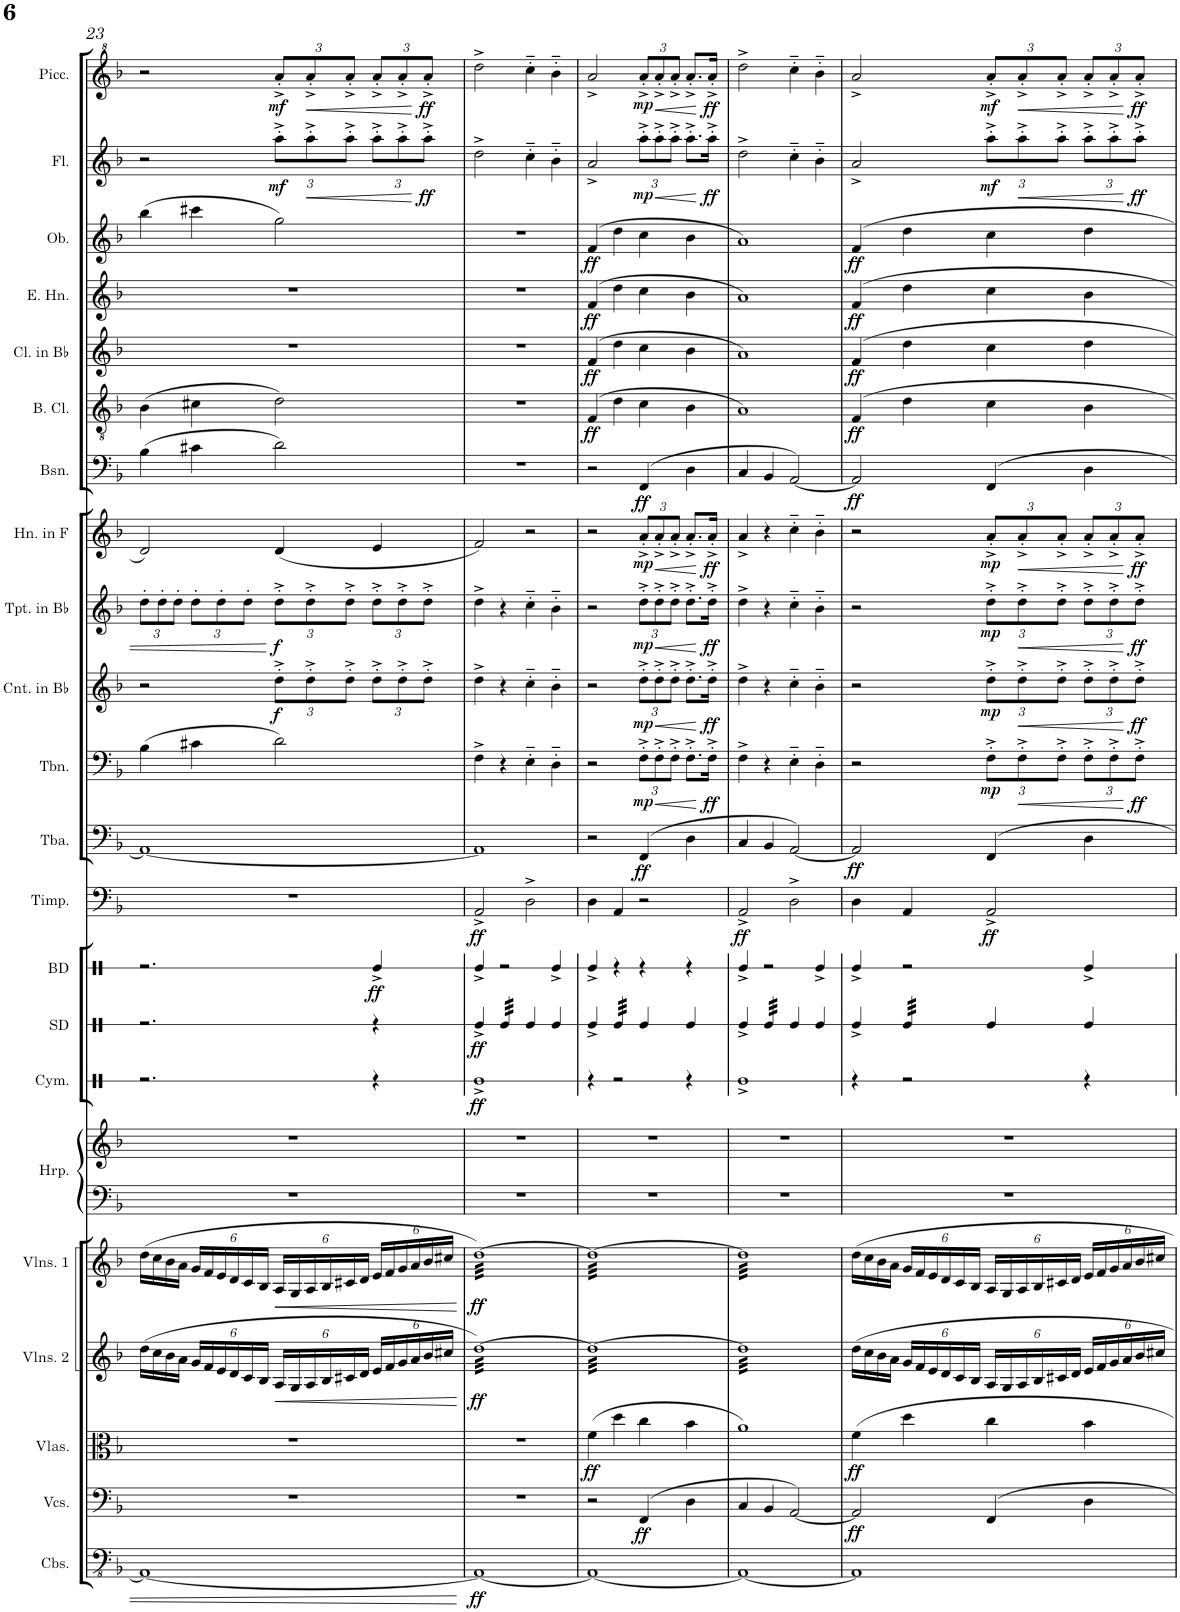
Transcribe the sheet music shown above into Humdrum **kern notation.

**kern	**dynam	**kern	**dynam	**kern	**dynam	**kern	**dynam	**kern	**dynam	**kern	**kern	**kern	**dynam	**kern	**dynam	**kern	**dynam	**kern	**dynam	**kern	**dynam	**kern	**dynam	**kern	**dynam	**kern	**dynam	**kern	**dynam	**kern	**dynam	**kern	**dynam	**kern	**dynam	**kern	**dynam	**kern	**dynam	**kern	**dynam	**kern	**dynam
*part22	*part22	*part21	*part21	*part20	*part20	*part19	*part19	*part18	*part18	*part17	*part17	*part16	*part16	*part15	*part15	*part14	*part14	*part13	*part13	*part12	*part12	*part11	*part11	*part10	*part10	*part9	*part9	*part8	*part8	*part7	*part7	*part6	*part6	*part5	*part5	*part4	*part4	*part3	*part3	*part2	*part2	*part1	*part1
*staff23	*staff23	*staff22	*staff22	*staff21	*staff21	*staff20	*staff20	*staff19	*staff19	*staff18	*staff17	*staff16	*staff16	*staff15	*staff15	*staff14	*staff14	*staff13	*staff13	*staff12	*staff12	*staff11	*staff11	*staff10	*staff10	*staff9	*staff9	*staff8	*staff8	*staff7	*staff7	*staff6	*staff6	*staff5	*staff5	*staff4	*staff4	*staff3	*staff3	*staff2	*staff2	*staff1	*staff1
*I"Contrabasses	*	*I"Violoncellos	*	*I"Violas	*	*I"Violins 2	*	*I"Violins 1	*	*I"Harp	*	*I"Cymbals	*	*I"Snare Drum	*	*I"Bass Drum	*	*I"Timpani	*	*I"Tuba	*	*I"Trombone	*	*I"Cornet in Bb	*	*I"Trumpet in Bb	*	*I"Horn in F	*	*I"Bassoon	*	*I"Bass Clarinet	*	*I"Clarinet in Bb	*	*I"English Horn	*	*I"Oboe	*	*I"Flute	*	*I"Piccolo	*
*I'Cbs.	*	*I'Vcs.	*	*I'Vlas.	*	*I'Vlns. 2	*	*I'Vlns. 1	*	*I'Hrp.	*	*I'Cym.	*	*I'SD	*	*I'BD	*	*I'Timp.	*	*I'Tba.	*	*I'Tbn.	*	*I'Cnt. in Bb	*	*I'Tpt. in Bb	*	*I'Hn. in F	*	*I'Bsn.	*	*I'B. Cl.	*	*I'Cl. in Bb	*	*I'E. Hn.	*	*I'Ob.	*	*I'Fl.	*	*I'Picc.	*
!!LO:PB:g=z
*clefFv4	*	*clefF4	*	*clefC3	*	*clefG2	*	*clefG2	*	*clefF4	*clefG2	*clefX	*	*clefX	*	*clefX	*	*clefF4	*	*clefF4	*	*clefF4	*	*clefG2	*	*clefG2	*	*clefG2	*	*clefF4	*	*clefGv2	*	*clefG2	*	*clefG2	*	*clefG2	*	*clefG2	*	*clefG^2	*
*	*	*	*	*	*	*	*	*	*	*	*	*	*	*	*	*	*	*	*	*	*	*	*	*Trd1c2	*	*Trd1c2	*	*Trd4c7	*	*	*	*Trd8c14	*	*Trd1c2	*	*Trd4c7	*	*	*	*	*	*Trd-7c-12	*
*k[b-]	*	*k[b-]	*	*k[b-]	*	*k[b-]	*	*k[b-]	*	*k[b-]	*k[b-]	*k[]	*	*k[]	*	*k[]	*	*k[b-]	*	*k[b-]	*	*k[b-]	*	*k[b-]	*	*k[b-]	*	*k[b-]	*	*k[b-]	*	*k[b-]	*	*k[b-]	*	*k[b-]	*	*k[b-]	*	*k[b-]	*	*k[b-]	*
*M4/4	*	*M4/4	*	*M4/4	*	*M4/4	*	*M4/4	*	*M4/4	*M4/4	*M4/4	*	*M4/4	*	*M4/4	*	*M4/4	*	*M4/4	*	*M4/4	*	*M4/4	*	*M4/4	*	*M4/4	*	*M4/4	*	*M4/4	*	*M4/4	*	*M4/4	*	*M4/4	*	*M4/4	*	*M4/4	*
*	*	*	*	*	*	*	*	*	*	*	*	*	*	*	*	*	*	*	*	*	*	*	*	*	*	*Xbrackettup	*	*	*	*	*	*	*	*	*	*	*	*	*	*	*	*	*
=23	=23	=23	=23	=23	=23	=23	=23	=23	=23	=23	=23	=23	=23	=23	=23	=23	=23	=23	=23	=23	=23	=23	=23	=23	=23	=23	=23	=23	=23	=23	=23	=23	=23	=23	=23	=23	=23	=23	=23	=23	=23	=23	=23
1AAA_	.	1r	.	1r	.	(16dd\LL	.	(16dd\LL	.	1r	1r	2.r	.	2.r	.	2.r	.	1r	.	1AA_	.	(4B-\	.	2r	.	12dd'\L	.	2d/	.	(4B-\	.	(4B-\	.	1r	.	1r	.	(4bb-\	.	2r	.	2r	.
.	.	.	.	.	.	16cc\	.	16cc\	.	.	.	.	.	.	.	.	.	.	.	.	.	.	.	.	.	.	.	.	.	.	.	.	.	.	.	.	.	.	.	.	.	.	.
.	.	.	.	.	.	.	.	.	.	.	.	.	.	.	.	.	.	.	.	.	.	.	.	.	.	12dd'\	.	.	.	.	.	.	.	.	.	.	.	.	.	.	.	.	.
.	.	.	.	.	.	16b-\	.	16b-\	.	.	.	.	.	.	.	.	.	.	.	.	.	.	.	.	.	.	.	.	.	.	.	.	.	.	.	.	.	.	.	.	.	.	.
.	.	.	.	.	.	.	.	.	.	.	.	.	.	.	.	.	.	.	.	.	.	.	.	.	.	12dd'\J	.	.	.	.	.	.	.	.	.	.	.	.	.	.	.	.	.
.	.	.	.	.	.	16a\JJ	.	16a\JJ	.	.	.	.	.	.	.	.	.	.	.	.	.	.	.	.	.	.	.	.	.	.	.	.	.	.	.	.	.	.	.	.	.	.	.
*	*	*	*	*	*	*Xbrackettup	*	*Xbrackettup	*	*	*	*	*	*	*	*	*	*	*	*	*	*	*	*	*	*	*	*	*	*	*	*	*	*	*	*	*	*	*	*	*	*	*
.	.	.	.	.	.	24g/LL	.	24g/LL	.	.	.	.	.	.	.	.	.	.	.	.	.	4c#X\	.	.	.	12dd'\L	.	.	.	4c#X\	.	4c#X\	.	.	.	.	.	4ccc#X\	.	.	.	.	.
.	.	.	.	.	.	24f/	.	24f/	.	.	.	.	.	.	.	.	.	.	.	.	.	.	.	.	.	.	.	.	.	.	.	.	.	.	.	.	.	.	.	.	.	.	.
.	.	.	.	.	.	24e/	.	24e/	.	.	.	.	.	.	.	.	.	.	.	.	.	.	.	.	.	12dd'\	.	.	.	.	.	.	.	.	.	.	.	.	.	.	.	.	.
.	.	.	.	.	.	24d/	.	24d/	.	.	.	.	.	.	.	.	.	.	.	.	.	.	.	.	.	.	.	.	.	.	.	.	.	.	.	.	.	.	.	.	.	.	.
.	.	.	.	.	.	24c/	.	24c/	.	.	.	.	.	.	.	.	.	.	.	.	.	.	.	.	.	12dd'\J	.	.	.	.	.	.	.	.	.	.	.	.	.	.	.	.	.
.	.	.	.	.	.	24B-/JJ	.	24B-/JJ	.	.	.	.	.	.	.	.	.	.	.	.	.	.	.	.	.	.	.	.	.	.	.	.	.	.	.	.	.	.	.	.	.	.	.
!	!	!	!	!	!	!	!LO:HP:b	!	!LO:HP:b	!	!	!	!	!	!	!	!	!	!	!	!	!	!	!	!	!	!	!	!	!	!	!	!	!	!	!	!	!	!	!	!	!	!
*	*	*	*	*	*	*	*	*	*	*	*	*	*	*	*	*	*	*	*	*	*	*	*	*Xbrackettup	*	*	*	*	*	*	*	*	*	*	*	*	*	*	*	*Xbrackettup	*	*Xbrackettup	*
!	!	!	!	!	!	!	!	!	!	!	!	!	!	!	!	!	!	!	!	!	!	!	!	!	!LO:DY:b	!	!LO:DY:b	!	!	!	!	!	!	!	!	!	!	!	!	!	!LO:DY:b	!	!LO:DY:b
.	.	.	.	.	.	24A/LL	<	24A/LL	<	.	.	.	.	.	.	.	.	.	.	.	.	2d\)	.	12dd'^\L	f	12dd'^\L	f	(4d/	.	2d\)	.	2d\)	.	.	.	.	.	2gg\)	.	12aa'^\L	mf	12aa'^/L	mf
.	.	.	.	.	.	24G/	.	24G/	.	.	.	.	.	.	.	.	.	.	.	.	.	.	.	.	.	.	.	.	.	.	.	.	.	.	.	.	.	.	.	.	.	.	.
!	!	!	!	!	!	!	!	!	!	!	!	!	!	!	!	!	!	!	!	!	!	!	!	!	!	!	!	!	!	!	!	!	!	!	!	!	!	!	!	!	!LO:HP:b	!	!LO:HP:b
.	.	.	.	.	.	24A/	.	24A/	.	.	.	.	.	.	.	.	.	.	.	.	.	.	.	12dd'^\	.	12dd'^\	.	.	.	.	.	.	.	.	.	.	.	.	.	12aa'^\	<	12aa'^/	<
.	.	.	.	.	.	24B-/	.	24B-/	.	.	.	.	.	.	.	.	.	.	.	.	.	.	.	.	.	.	.	.	.	.	.	.	.	.	.	.	.	.	.	.	.	.	.
.	.	.	.	.	.	24c#X/	.	24c#X/	.	.	.	.	.	.	.	.	.	.	.	.	.	.	.	12dd'^\J	.	12dd'^\J	.	.	.	.	.	.	.	.	.	.	.	.	.	12aa'^\J	.	12aa'^/J	.
.	.	.	.	.	.	24d/JJ	.	24d/JJ	.	.	.	.	.	.	.	.	.	.	.	.	.	.	.	.	.	.	.	.	.	.	.	.	.	.	.	.	.	.	.	.	.	.	.
!	!	!	!	!	!	!	!	!	!	!	!	!	!	!	!	!	!LO:DY:b	!	!	!	!	!	!	!	!	!	!	!	!	!	!	!	!	!	!	!	!	!	!	!	!	!	!
.	.	.	.	.	.	24e/LL	.	24e/LL	.	.	.	4r	.	4r	.	4Re^/	ff	.	.	.	.	.	.	12dd'^\L	.	12dd'^\L	.	4e/	.	.	.	.	.	.	.	.	.	.	.	12aa'^\L	.	12aa'^/L	.
.	.	.	.	.	.	24f/	.	24f/	.	.	.	.	.	.	.	.	.	.	.	.	.	.	.	.	.	.	.	.	.	.	.	.	.	.	.	.	.	.	.	.	.	.	.
.	.	.	.	.	.	24g/	.	24g/	.	.	.	.	.	.	.	.	.	.	.	.	.	.	.	12dd'^\	.	12dd'^\	.	.	.	.	.	.	.	.	.	.	.	.	.	12aa'^\	.	12aa'^/	.
.	.	.	.	.	.	24a/	.	24a/	.	.	.	.	.	.	.	.	.	.	.	.	.	.	.	.	.	.	.	.	.	.	.	.	.	.	.	.	.	.	.	.	.	.	.
!	!	!	!	!	!	!	!	!	!	!	!	!	!	!	!	!	!	!	!	!	!	!	!	!	!	!	!	!	!	!	!	!	!	!	!	!	!	!	!	!	!LO:DY:n=1:b	!	!LO:DY:n=1:b
.	.	.	.	.	.	24b-/	.	24b-/	.	.	.	.	.	.	.	.	.	.	.	.	.	.	.	12dd'^\J	.	12dd'^\J	.	.	.	.	.	.	.	.	.	.	.	.	.	12aa'^\J	[ ff	12aa'^/J	[ ff
.	.	.	.	.	.	24cc#X/JJ	.	24cc#X/JJ	.	.	.	.	.	.	.	.	.	.	.	.	.	.	.	.	.	.	.	.	.	.	.	.	.	.	.	.	.	.	.	.	.	.	.
.	.	.	.	.	.	.	[	.	[	.	.	.	.	.	.	.	.	.	.	.	.	.	.	.	.	.	.	.	.	.	.	.	.	.	.	.	.	.	.	.	.	.	.
=24	=24	=24	=24	=24	=24	=24	=24	=24	=24	=24	=24	=24	=24	=24	=24	=24	=24	=24	=24	=24	=24	=24	=24	=24	=24	=24	=24	=24	=24	=24	=24	=24	=24	=24	=24	=24	=24	=24	=24	=24	=24	=24	=24
!	!LO:DY:b	!	!	!	!	!	!LO:DY:b	!	!LO:DY:b	!	!	!	!LO:DY:b	!	!LO:DY:b	!	!	!	!LO:DY:b	!	!	!	!	!	!	!	!	!	!	!	!	!	!	!	!	!	!	!	!	!	!	!	!
*	*	*	*	*	*	*tremolo	*	*	*	*	*	*	*	*	*	*	*	*	*	*	*	*	*	*	*	*	*	*	*	*	*	*	*	*	*	*	*	*	*	*	*	*	*
*	*	*	*	*	*	*	*	*tremolo	*	*	*	*	*	*	*	*	*	*	*	*	*	*	*	*	*	*	*	*	*	*	*	*	*	*	*	*	*	*	*	*	*	*	*
1AAA_	ff	1r	.	1r	.	[32dd)LLL	ff	[32dd)LLL	ff	1r	1r	1Re^	ff	4Re^/	ff	4Re^/	.	2AA^/	ff	1AA]	.	4F^\	.	4dd^\	.	4dd^\	.	2f/)	.	1r	.	1r	.	1r	.	1r	.	1r	.	2dd^\	.	2ddd^\	.
.	.	.	.	.	.	32dd)	.	32dd)	.	.	.	.	.	.	.	.	.	.	.	.	.	.	.	.	.	.	.	.	.	.	.	.	.	.	.	.	.	.	.	.	.	.	.
.	.	.	.	.	.	32dd)	.	32dd)	.	.	.	.	.	.	.	.	.	.	.	.	.	.	.	.	.	.	.	.	.	.	.	.	.	.	.	.	.	.	.	.	.	.	.
.	.	.	.	.	.	32dd)	.	32dd)	.	.	.	.	.	.	.	.	.	.	.	.	.	.	.	.	.	.	.	.	.	.	.	.	.	.	.	.	.	.	.	.	.	.	.
.	.	.	.	.	.	32dd)	.	32dd)	.	.	.	.	.	.	.	.	.	.	.	.	.	.	.	.	.	.	.	.	.	.	.	.	.	.	.	.	.	.	.	.	.	.	.
.	.	.	.	.	.	32dd)	.	32dd)	.	.	.	.	.	.	.	.	.	.	.	.	.	.	.	.	.	.	.	.	.	.	.	.	.	.	.	.	.	.	.	.	.	.	.
.	.	.	.	.	.	32dd)	.	32dd)	.	.	.	.	.	.	.	.	.	.	.	.	.	.	.	.	.	.	.	.	.	.	.	.	.	.	.	.	.	.	.	.	.	.	.
.	.	.	.	.	.	32dd)	.	32dd)	.	.	.	.	.	.	.	.	.	.	.	.	.	.	.	.	.	.	.	.	.	.	.	.	.	.	.	.	.	.	.	.	.	.	.
*	*	*	*	*	*	*	*	*	*	*	*	*	*	*tremolo	*	*	*	*	*	*	*	*	*	*	*	*	*	*	*	*	*	*	*	*	*	*	*	*	*	*	*	*	*
.	.	.	.	.	.	32dd)	.	32dd)	.	.	.	.	.	32Re/LLL	.	2r	.	.	.	.	.	4r	.	4r	.	4r	.	.	.	.	.	.	.	.	.	.	.	.	.	.	.	.	.
.	.	.	.	.	.	32dd)	.	32dd)	.	.	.	.	.	32Re/	.	.	.	.	.	.	.	.	.	.	.	.	.	.	.	.	.	.	.	.	.	.	.	.	.	.	.	.	.
.	.	.	.	.	.	32dd)	.	32dd)	.	.	.	.	.	32Re/	.	.	.	.	.	.	.	.	.	.	.	.	.	.	.	.	.	.	.	.	.	.	.	.	.	.	.	.	.
.	.	.	.	.	.	32dd)	.	32dd)	.	.	.	.	.	32Re/	.	.	.	.	.	.	.	.	.	.	.	.	.	.	.	.	.	.	.	.	.	.	.	.	.	.	.	.	.
.	.	.	.	.	.	32dd)	.	32dd)	.	.	.	.	.	32Re/	.	.	.	.	.	.	.	.	.	.	.	.	.	.	.	.	.	.	.	.	.	.	.	.	.	.	.	.	.
.	.	.	.	.	.	32dd)	.	32dd)	.	.	.	.	.	32Re/	.	.	.	.	.	.	.	.	.	.	.	.	.	.	.	.	.	.	.	.	.	.	.	.	.	.	.	.	.
.	.	.	.	.	.	32dd)	.	32dd)	.	.	.	.	.	32Re/	.	.	.	.	.	.	.	.	.	.	.	.	.	.	.	.	.	.	.	.	.	.	.	.	.	.	.	.	.
.	.	.	.	.	.	32dd)	.	32dd)	.	.	.	.	.	32Re/JJJ	.	.	.	.	.	.	.	.	.	.	.	.	.	.	.	.	.	.	.	.	.	.	.	.	.	.	.	.	.
*	*	*	*	*	*	*	*	*	*	*	*	*	*	*Xtremolo	*	*	*	*	*	*	*	*	*	*	*	*	*	*	*	*	*	*	*	*	*	*	*	*	*	*	*	*	*
.	.	.	.	.	.	32dd)	.	32dd)	.	.	.	.	.	4Re/	.	.	.	2D^\	.	.	.	4E'~\	.	4cc'~\	.	4cc'~\	.	2r	.	.	.	.	.	.	.	.	.	.	.	4cc'~\	.	4ccc'~\	.
.	.	.	.	.	.	32dd)	.	32dd)	.	.	.	.	.	.	.	.	.	.	.	.	.	.	.	.	.	.	.	.	.	.	.	.	.	.	.	.	.	.	.	.	.	.	.
.	.	.	.	.	.	32dd)	.	32dd)	.	.	.	.	.	.	.	.	.	.	.	.	.	.	.	.	.	.	.	.	.	.	.	.	.	.	.	.	.	.	.	.	.	.	.
.	.	.	.	.	.	32dd)	.	32dd)	.	.	.	.	.	.	.	.	.	.	.	.	.	.	.	.	.	.	.	.	.	.	.	.	.	.	.	.	.	.	.	.	.	.	.
.	.	.	.	.	.	32dd)	.	32dd)	.	.	.	.	.	.	.	.	.	.	.	.	.	.	.	.	.	.	.	.	.	.	.	.	.	.	.	.	.	.	.	.	.	.	.
.	.	.	.	.	.	32dd)	.	32dd)	.	.	.	.	.	.	.	.	.	.	.	.	.	.	.	.	.	.	.	.	.	.	.	.	.	.	.	.	.	.	.	.	.	.	.
.	.	.	.	.	.	32dd)	.	32dd)	.	.	.	.	.	.	.	.	.	.	.	.	.	.	.	.	.	.	.	.	.	.	.	.	.	.	.	.	.	.	.	.	.	.	.
.	.	.	.	.	.	32dd)	.	32dd)	.	.	.	.	.	.	.	.	.	.	.	.	.	.	.	.	.	.	.	.	.	.	.	.	.	.	.	.	.	.	.	.	.	.	.
.	.	.	.	.	.	32dd)	.	32dd)	.	.	.	.	.	4Re/	.	4Re^/	.	.	.	.	.	4D'~\	.	4b-'~\	.	4b-'~\	.	.	.	.	.	.	.	.	.	.	.	.	.	4b-'~\	.	4bb-'~\	.
.	.	.	.	.	.	32dd)	.	32dd)	.	.	.	.	.	.	.	.	.	.	.	.	.	.	.	.	.	.	.	.	.	.	.	.	.	.	.	.	.	.	.	.	.	.	.
.	.	.	.	.	.	32dd)	.	32dd)	.	.	.	.	.	.	.	.	.	.	.	.	.	.	.	.	.	.	.	.	.	.	.	.	.	.	.	.	.	.	.	.	.	.	.
.	.	.	.	.	.	32dd)	.	32dd)	.	.	.	.	.	.	.	.	.	.	.	.	.	.	.	.	.	.	.	.	.	.	.	.	.	.	.	.	.	.	.	.	.	.	.
.	.	.	.	.	.	32dd)	.	32dd)	.	.	.	.	.	.	.	.	.	.	.	.	.	.	.	.	.	.	.	.	.	.	.	.	.	.	.	.	.	.	.	.	.	.	.
.	.	.	.	.	.	32dd)	.	32dd)	.	.	.	.	.	.	.	.	.	.	.	.	.	.	.	.	.	.	.	.	.	.	.	.	.	.	.	.	.	.	.	.	.	.	.
.	.	.	.	.	.	32dd)	.	32dd)	.	.	.	.	.	.	.	.	.	.	.	.	.	.	.	.	.	.	.	.	.	.	.	.	.	.	.	.	.	.	.	.	.	.	.
.	.	.	.	.	.	32dd)JJJ	.	32dd)JJJ	.	.	.	.	.	.	.	.	.	.	.	.	.	.	.	.	.	.	.	.	.	.	.	.	.	.	.	.	.	.	.	.	.	.	.
=25	=25	=25	=25	=25	=25	=25	=25	=25	=25	=25	=25	=25	=25	=25	=25	=25	=25	=25	=25	=25	=25	=25	=25	=25	=25	=25	=25	=25	=25	=25	=25	=25	=25	=25	=25	=25	=25	=25	=25	=25	=25	=25	=25
!	!	!	!	!	!LO:DY:b	!	!	!	!	!	!	!	!	!	!	!	!	!	!	!	!	!	!	!	!	!	!	!	!	!	!	!	!LO:DY:b	!	!LO:DY:b	!	!LO:DY:b	!	!LO:DY:b	!	!	!	!
1AAA_	.	2r	.	(4f\	ff	32ddLLL	.	32ddLLL	.	1r	1r	4r	.	4Re^/	.	4Re^/	.	4D\	.	2r	.	2r	.	2r	.	2r	.	2r	.	2r	.	(4F/	ff	(4f/	ff	(4f/	ff	(4f/	ff	2a^/	.	2aa^/	.
.	.	.	.	.	.	32dd	.	32dd	.	.	.	.	.	.	.	.	.	.	.	.	.	.	.	.	.	.	.	.	.	.	.	.	.	.	.	.	.	.	.	.	.	.	.
.	.	.	.	.	.	32dd	.	32dd	.	.	.	.	.	.	.	.	.	.	.	.	.	.	.	.	.	.	.	.	.	.	.	.	.	.	.	.	.	.	.	.	.	.	.
.	.	.	.	.	.	32dd	.	32dd	.	.	.	.	.	.	.	.	.	.	.	.	.	.	.	.	.	.	.	.	.	.	.	.	.	.	.	.	.	.	.	.	.	.	.
.	.	.	.	.	.	32dd	.	32dd	.	.	.	.	.	.	.	.	.	.	.	.	.	.	.	.	.	.	.	.	.	.	.	.	.	.	.	.	.	.	.	.	.	.	.
.	.	.	.	.	.	32dd	.	32dd	.	.	.	.	.	.	.	.	.	.	.	.	.	.	.	.	.	.	.	.	.	.	.	.	.	.	.	.	.	.	.	.	.	.	.
.	.	.	.	.	.	32dd	.	32dd	.	.	.	.	.	.	.	.	.	.	.	.	.	.	.	.	.	.	.	.	.	.	.	.	.	.	.	.	.	.	.	.	.	.	.
.	.	.	.	.	.	32dd	.	32dd	.	.	.	.	.	.	.	.	.	.	.	.	.	.	.	.	.	.	.	.	.	.	.	.	.	.	.	.	.	.	.	.	.	.	.
*	*	*	*	*	*	*	*	*	*	*	*	*	*	*tremolo	*	*	*	*	*	*	*	*	*	*	*	*	*	*	*	*	*	*	*	*	*	*	*	*	*	*	*	*	*
.	.	.	.	4dd\	.	32dd	.	32dd	.	.	.	2r	.	32Re/LLL	.	4r	.	4AA/	.	.	.	.	.	.	.	.	.	.	.	.	.	4d\	.	4dd\	.	4dd\	.	4dd\	.	.	.	.	.
.	.	.	.	.	.	32dd	.	32dd	.	.	.	.	.	32Re/	.	.	.	.	.	.	.	.	.	.	.	.	.	.	.	.	.	.	.	.	.	.	.	.	.	.	.	.	.
.	.	.	.	.	.	32dd	.	32dd	.	.	.	.	.	32Re/	.	.	.	.	.	.	.	.	.	.	.	.	.	.	.	.	.	.	.	.	.	.	.	.	.	.	.	.	.
.	.	.	.	.	.	32dd	.	32dd	.	.	.	.	.	32Re/	.	.	.	.	.	.	.	.	.	.	.	.	.	.	.	.	.	.	.	.	.	.	.	.	.	.	.	.	.
.	.	.	.	.	.	32dd	.	32dd	.	.	.	.	.	32Re/	.	.	.	.	.	.	.	.	.	.	.	.	.	.	.	.	.	.	.	.	.	.	.	.	.	.	.	.	.
.	.	.	.	.	.	32dd	.	32dd	.	.	.	.	.	32Re/	.	.	.	.	.	.	.	.	.	.	.	.	.	.	.	.	.	.	.	.	.	.	.	.	.	.	.	.	.
.	.	.	.	.	.	32dd	.	32dd	.	.	.	.	.	32Re/	.	.	.	.	.	.	.	.	.	.	.	.	.	.	.	.	.	.	.	.	.	.	.	.	.	.	.	.	.
.	.	.	.	.	.	32dd	.	32dd	.	.	.	.	.	32Re/JJJ	.	.	.	.	.	.	.	.	.	.	.	.	.	.	.	.	.	.	.	.	.	.	.	.	.	.	.	.	.
*	*	*	*	*	*	*	*	*	*	*	*	*	*	*Xtremolo	*	*	*	*	*	*	*	*	*	*	*	*	*	*	*	*	*	*	*	*	*	*	*	*	*	*	*	*	*
*	*	*	*	*	*	*	*	*	*	*	*	*	*	*	*	*	*	*	*	*	*	*Xbrackettup	*	*	*	*	*	*Xbrackettup	*	*	*	*	*	*	*	*	*	*	*	*	*	*	*
!	!	!	!LO:DY:b	!	!	!	!	!	!	!	!	!	!	!	!	!	!	!	!	!	!LO:DY:b	!	!LO:DY:b	!	!LO:DY:b	!	!LO:DY:b	!	!LO:DY:b	!	!LO:DY:b	!	!	!	!	!	!	!	!	!	!LO:DY:b	!	!LO:DY:b
.	.	(4FF/	ff	4cc\	.	32dd	.	32dd	.	.	.	.	.	4Re/	.	4r	.	2r	.	(4FF/	ff	12F'^\L	mp	12dd'^\L	mp	12dd'^\L	mp	12a'^/L	mp	(4FF/	ff	4c\	.	4cc\	.	4cc\	.	4cc\	.	12aa'^\L	mp	12aa'^/L	mp
.	.	.	.	.	.	32dd	.	32dd	.	.	.	.	.	.	.	.	.	.	.	.	.	.	.	.	.	.	.	.	.	.	.	.	.	.	.	.	.	.	.	.	.	.	.
.	.	.	.	.	.	32dd	.	32dd	.	.	.	.	.	.	.	.	.	.	.	.	.	.	.	.	.	.	.	.	.	.	.	.	.	.	.	.	.	.	.	.	.	.	.
!	!	!	!	!	!	!	!	!	!	!	!	!	!	!	!	!	!	!	!	!	!	!	!LO:HP:b	!	!LO:HP:b	!	!LO:HP:b	!	!LO:HP:b	!	!	!	!	!	!	!	!	!	!	!	!LO:HP:b	!	!LO:HP:b
.	.	.	.	.	.	.	.	.	.	.	.	.	.	.	.	.	.	.	.	.	.	12F'^\	<	12dd'^\	<	12dd'^\	<	12a'^/	<	.	.	.	.	.	.	.	.	.	.	12aa'^\	<	12aa'^/	<
.	.	.	.	.	.	32dd	.	32dd	.	.	.	.	.	.	.	.	.	.	.	.	.	.	.	.	.	.	.	.	.	.	.	.	.	.	.	.	.	.	.	.	.	.	.
.	.	.	.	.	.	32dd	.	32dd	.	.	.	.	.	.	.	.	.	.	.	.	.	.	.	.	.	.	.	.	.	.	.	.	.	.	.	.	.	.	.	.	.	.	.
.	.	.	.	.	.	32dd	.	32dd	.	.	.	.	.	.	.	.	.	.	.	.	.	.	.	.	.	.	.	.	.	.	.	.	.	.	.	.	.	.	.	.	.	.	.
.	.	.	.	.	.	.	.	.	.	.	.	.	.	.	.	.	.	.	.	.	.	12F'^\J	.	12dd'^\J	.	12dd'^\J	.	12a'^/J	.	.	.	.	.	.	.	.	.	.	.	12aa'^\J	.	12aa'^/J	.
.	.	.	.	.	.	32dd	.	32dd	.	.	.	.	.	.	.	.	.	.	.	.	.	.	.	.	.	.	.	.	.	.	.	.	.	.	.	.	.	.	.	.	.	.	.
.	.	.	.	.	.	32dd	.	32dd	.	.	.	.	.	.	.	.	.	.	.	.	.	.	.	.	.	.	.	.	.	.	.	.	.	.	.	.	.	.	.	.	.	.	.
.	.	4D\	.	4b-\	.	32dd	.	32dd	.	.	.	4r	.	4Re/	.	4r	.	.	.	4D\	.	8.F'^\L	.	8.dd'^\L	.	8.dd'^\L	.	8.a'^/L	.	4D\	.	4B-\	.	4b-\	.	4b-\	.	4b-\	.	8.aa'^\L	.	8.aa'^/L	.
.	.	.	.	.	.	32dd	.	32dd	.	.	.	.	.	.	.	.	.	.	.	.	.	.	.	.	.	.	.	.	.	.	.	.	.	.	.	.	.	.	.	.	.	.	.
.	.	.	.	.	.	32dd	.	32dd	.	.	.	.	.	.	.	.	.	.	.	.	.	.	.	.	.	.	.	.	.	.	.	.	.	.	.	.	.	.	.	.	.	.	.
.	.	.	.	.	.	32dd	.	32dd	.	.	.	.	.	.	.	.	.	.	.	.	.	.	.	.	.	.	.	.	.	.	.	.	.	.	.	.	.	.	.	.	.	.	.
.	.	.	.	.	.	32dd	.	32dd	.	.	.	.	.	.	.	.	.	.	.	.	.	.	.	.	.	.	.	.	.	.	.	.	.	.	.	.	.	.	.	.	.	.	.
.	.	.	.	.	.	32dd	.	32dd	.	.	.	.	.	.	.	.	.	.	.	.	.	.	.	.	.	.	.	.	.	.	.	.	.	.	.	.	.	.	.	.	.	.	.
!	!	!	!	!	!	!	!	!	!	!	!	!	!	!	!	!	!	!	!	!	!	!	!LO:DY:n=1:b	!	!LO:DY:n=1:b	!	!LO:DY:n=1:b	!	!LO:DY:n=1:b	!	!	!	!	!	!	!	!	!	!	!	!LO:DY:n=1:b	!	!LO:DY:n=1:b
.	.	.	.	.	.	32dd	.	32dd	.	.	.	.	.	.	.	.	.	.	.	.	.	16F'^\Jk	[ ff	16dd'^\Jk	[ ff	16dd'^\Jk	[ ff	16a'^/Jk	[ ff	.	.	.	.	.	.	.	.	.	.	16aa'^\Jk	[ ff	16aa'^/Jk	[ ff
.	.	.	.	.	.	32ddJJJ	.	32ddJJJ	.	.	.	.	.	.	.	.	.	.	.	.	.	.	.	.	.	.	.	.	.	.	.	.	.	.	.	.	.	.	.	.	.	.	.
=26	=26	=26	=26	=26	=26	=26	=26	=26	=26	=26	=26	=26	=26	=26	=26	=26	=26	=26	=26	=26	=26	=26	=26	=26	=26	=26	=26	=26	=26	=26	=26	=26	=26	=26	=26	=26	=26	=26	=26	=26	=26	=26	=26
!	!	!	!	!	!	!	!	!	!	!	!	!	!	!	!	!	!	!	!LO:DY:b	!	!	!	!	!	!	!	!	!	!	!	!	!	!	!	!	!	!	!	!	!	!	!	!
1AAA_	.	4C/	.	1a)	.	32dd]LLL	.	32dd]LLL	.	1r	1r	1Re^	.	4Re^/	.	4Re^/	.	2AA^/	ff	4C/	.	4F^\	.	4dd^\	.	4dd^\	.	4a^/	.	4C/	.	1A)	.	1a)	.	1a)	.	1a)	.	2dd^\	.	2ddd^\	.
.	.	.	.	.	.	32dd	.	32dd	.	.	.	.	.	.	.	.	.	.	.	.	.	.	.	.	.	.	.	.	.	.	.	.	.	.	.	.	.	.	.	.	.	.	.
.	.	.	.	.	.	32dd	.	32dd	.	.	.	.	.	.	.	.	.	.	.	.	.	.	.	.	.	.	.	.	.	.	.	.	.	.	.	.	.	.	.	.	.	.	.
.	.	.	.	.	.	32dd	.	32dd	.	.	.	.	.	.	.	.	.	.	.	.	.	.	.	.	.	.	.	.	.	.	.	.	.	.	.	.	.	.	.	.	.	.	.
.	.	.	.	.	.	32dd	.	32dd	.	.	.	.	.	.	.	.	.	.	.	.	.	.	.	.	.	.	.	.	.	.	.	.	.	.	.	.	.	.	.	.	.	.	.
.	.	.	.	.	.	32dd	.	32dd	.	.	.	.	.	.	.	.	.	.	.	.	.	.	.	.	.	.	.	.	.	.	.	.	.	.	.	.	.	.	.	.	.	.	.
.	.	.	.	.	.	32dd	.	32dd	.	.	.	.	.	.	.	.	.	.	.	.	.	.	.	.	.	.	.	.	.	.	.	.	.	.	.	.	.	.	.	.	.	.	.
.	.	.	.	.	.	32dd	.	32dd	.	.	.	.	.	.	.	.	.	.	.	.	.	.	.	.	.	.	.	.	.	.	.	.	.	.	.	.	.	.	.	.	.	.	.
*	*	*	*	*	*	*	*	*	*	*	*	*	*	*tremolo	*	*	*	*	*	*	*	*	*	*	*	*	*	*	*	*	*	*	*	*	*	*	*	*	*	*	*	*	*
.	.	4BB-/	.	.	.	32dd	.	32dd	.	.	.	.	.	32Re/LLL	.	2r	.	.	.	4BB-/	.	4r	.	4r	.	4r	.	4r	.	4BB-/	.	.	.	.	.	.	.	.	.	.	.	.	.
.	.	.	.	.	.	32dd	.	32dd	.	.	.	.	.	32Re/	.	.	.	.	.	.	.	.	.	.	.	.	.	.	.	.	.	.	.	.	.	.	.	.	.	.	.	.	.
.	.	.	.	.	.	32dd	.	32dd	.	.	.	.	.	32Re/	.	.	.	.	.	.	.	.	.	.	.	.	.	.	.	.	.	.	.	.	.	.	.	.	.	.	.	.	.
.	.	.	.	.	.	32dd	.	32dd	.	.	.	.	.	32Re/	.	.	.	.	.	.	.	.	.	.	.	.	.	.	.	.	.	.	.	.	.	.	.	.	.	.	.	.	.
.	.	.	.	.	.	32dd	.	32dd	.	.	.	.	.	32Re/	.	.	.	.	.	.	.	.	.	.	.	.	.	.	.	.	.	.	.	.	.	.	.	.	.	.	.	.	.
.	.	.	.	.	.	32dd	.	32dd	.	.	.	.	.	32Re/	.	.	.	.	.	.	.	.	.	.	.	.	.	.	.	.	.	.	.	.	.	.	.	.	.	.	.	.	.
.	.	.	.	.	.	32dd	.	32dd	.	.	.	.	.	32Re/	.	.	.	.	.	.	.	.	.	.	.	.	.	.	.	.	.	.	.	.	.	.	.	.	.	.	.	.	.
.	.	.	.	.	.	32dd	.	32dd	.	.	.	.	.	32Re/JJJ	.	.	.	.	.	.	.	.	.	.	.	.	.	.	.	.	.	.	.	.	.	.	.	.	.	.	.	.	.
*	*	*	*	*	*	*	*	*	*	*	*	*	*	*Xtremolo	*	*	*	*	*	*	*	*	*	*	*	*	*	*	*	*	*	*	*	*	*	*	*	*	*	*	*	*	*
.	.	[2AA/)	.	.	.	32dd	.	32dd	.	.	.	.	.	4Re/	.	.	.	2D^\	.	[2AA/)	.	4E'~\	.	4cc'~\	.	4cc'~\	.	4cc'~\	.	[2AA/)	.	.	.	.	.	.	.	.	.	4cc'~\	.	4ccc'~\	.
.	.	.	.	.	.	32dd	.	32dd	.	.	.	.	.	.	.	.	.	.	.	.	.	.	.	.	.	.	.	.	.	.	.	.	.	.	.	.	.	.	.	.	.	.	.
.	.	.	.	.	.	32dd	.	32dd	.	.	.	.	.	.	.	.	.	.	.	.	.	.	.	.	.	.	.	.	.	.	.	.	.	.	.	.	.	.	.	.	.	.	.
.	.	.	.	.	.	32dd	.	32dd	.	.	.	.	.	.	.	.	.	.	.	.	.	.	.	.	.	.	.	.	.	.	.	.	.	.	.	.	.	.	.	.	.	.	.
.	.	.	.	.	.	32dd	.	32dd	.	.	.	.	.	.	.	.	.	.	.	.	.	.	.	.	.	.	.	.	.	.	.	.	.	.	.	.	.	.	.	.	.	.	.
.	.	.	.	.	.	32dd	.	32dd	.	.	.	.	.	.	.	.	.	.	.	.	.	.	.	.	.	.	.	.	.	.	.	.	.	.	.	.	.	.	.	.	.	.	.
.	.	.	.	.	.	32dd	.	32dd	.	.	.	.	.	.	.	.	.	.	.	.	.	.	.	.	.	.	.	.	.	.	.	.	.	.	.	.	.	.	.	.	.	.	.
.	.	.	.	.	.	32dd	.	32dd	.	.	.	.	.	.	.	.	.	.	.	.	.	.	.	.	.	.	.	.	.	.	.	.	.	.	.	.	.	.	.	.	.	.	.
.	.	.	.	.	.	32dd	.	32dd	.	.	.	.	.	4Re/	.	4Re^/	.	.	.	.	.	4D'~\	.	4b-'~\	.	4b-'~\	.	4b-'~\	.	.	.	.	.	.	.	.	.	.	.	4b-'~\	.	4bb-'~\	.
.	.	.	.	.	.	32dd	.	32dd	.	.	.	.	.	.	.	.	.	.	.	.	.	.	.	.	.	.	.	.	.	.	.	.	.	.	.	.	.	.	.	.	.	.	.
.	.	.	.	.	.	32dd	.	32dd	.	.	.	.	.	.	.	.	.	.	.	.	.	.	.	.	.	.	.	.	.	.	.	.	.	.	.	.	.	.	.	.	.	.	.
.	.	.	.	.	.	32dd	.	32dd	.	.	.	.	.	.	.	.	.	.	.	.	.	.	.	.	.	.	.	.	.	.	.	.	.	.	.	.	.	.	.	.	.	.	.
.	.	.	.	.	.	32dd	.	32dd	.	.	.	.	.	.	.	.	.	.	.	.	.	.	.	.	.	.	.	.	.	.	.	.	.	.	.	.	.	.	.	.	.	.	.
.	.	.	.	.	.	32dd	.	32dd	.	.	.	.	.	.	.	.	.	.	.	.	.	.	.	.	.	.	.	.	.	.	.	.	.	.	.	.	.	.	.	.	.	.	.
.	.	.	.	.	.	32dd	.	32dd	.	.	.	.	.	.	.	.	.	.	.	.	.	.	.	.	.	.	.	.	.	.	.	.	.	.	.	.	.	.	.	.	.	.	.
.	.	.	.	.	.	32ddJJJ	.	32ddJJJ	.	.	.	.	.	.	.	.	.	.	.	.	.	.	.	.	.	.	.	.	.	.	.	.	.	.	.	.	.	.	.	.	.	.	.
*	*	*	*	*	*	*	*	*Xtremolo	*	*	*	*	*	*	*	*	*	*	*	*	*	*	*	*	*	*	*	*	*	*	*	*	*	*	*	*	*	*	*	*	*	*	*
*	*	*	*	*	*	*Xtremolo	*	*	*	*	*	*	*	*	*	*	*	*	*	*	*	*	*	*	*	*	*	*	*	*	*	*	*	*	*	*	*	*	*	*	*	*	*
=27	=27	=27	=27	=27	=27	=27	=27	=27	=27	=27	=27	=27	=27	=27	=27	=27	=27	=27	=27	=27	=27	=27	=27	=27	=27	=27	=27	=27	=27	=27	=27	=27	=27	=27	=27	=27	=27	=27	=27	=27	=27	=27	=27
!	!	!	!LO:DY:b	!	!LO:DY:b	!	!	!	!	!	!	!	!	!	!	!	!	!	!	!	!LO:DY:b	!	!	!	!	!	!	!	!	!	!LO:DY:b	!	!LO:DY:b	!	!LO:DY:b	!	!LO:DY:b	!	!LO:DY:b	!	!	!	!
1AAA]	.	2AA/]	ff	4f\	ff	16dd\LL	.	16dd\LL	.	1r	1r	4r	.	4Re^/	.	4Re^/	.	4D\	.	2AA/]	ff	2r	.	2r	.	2r	.	2r	.	2AA/]	ff	4F/	ff	4f/	ff	4f/	ff	4f/	ff	2a^/	.	2aa^/	.
.	.	.	.	.	.	16cc\	.	16cc\	.	.	.	.	.	.	.	.	.	.	.	.	.	.	.	.	.	.	.	.	.	.	.	.	.	.	.	.	.	.	.	.	.	.	.
.	.	.	.	.	.	16b-\	.	16b-\	.	.	.	.	.	.	.	.	.	.	.	.	.	.	.	.	.	.	.	.	.	.	.	.	.	.	.	.	.	.	.	.	.	.	.
.	.	.	.	.	.	16a\JJ	.	16a\JJ	.	.	.	.	.	.	.	.	.	.	.	.	.	.	.	.	.	.	.	.	.	.	.	.	.	.	.	.	.	.	.	.	.	.	.
*	*	*	*	*	*	*	*	*	*	*	*	*	*	*tremolo	*	*	*	*	*	*	*	*	*	*	*	*	*	*	*	*	*	*	*	*	*	*	*	*	*	*	*	*	*
.	.	.	.	4dd\	.	24g/LL	.	24g/LL	.	.	.	2r	.	32Re/LLL	.	2r	.	4AA/	.	.	.	.	.	.	.	.	.	.	.	.	.	4d\	.	4dd\	.	4dd\	.	4dd\	.	.	.	.	.
.	.	.	.	.	.	.	.	.	.	.	.	.	.	32Re/	.	.	.	.	.	.	.	.	.	.	.	.	.	.	.	.	.	.	.	.	.	.	.	.	.	.	.	.	.
.	.	.	.	.	.	24f/	.	24f/	.	.	.	.	.	.	.	.	.	.	.	.	.	.	.	.	.	.	.	.	.	.	.	.	.	.	.	.	.	.	.	.	.	.	.
.	.	.	.	.	.	.	.	.	.	.	.	.	.	32Re/	.	.	.	.	.	.	.	.	.	.	.	.	.	.	.	.	.	.	.	.	.	.	.	.	.	.	.	.	.
.	.	.	.	.	.	24e/	.	24e/	.	.	.	.	.	.	.	.	.	.	.	.	.	.	.	.	.	.	.	.	.	.	.	.	.	.	.	.	.	.	.	.	.	.	.
.	.	.	.	.	.	.	.	.	.	.	.	.	.	32Re/	.	.	.	.	.	.	.	.	.	.	.	.	.	.	.	.	.	.	.	.	.	.	.	.	.	.	.	.	.
.	.	.	.	.	.	24d/	.	24d/	.	.	.	.	.	32Re/	.	.	.	.	.	.	.	.	.	.	.	.	.	.	.	.	.	.	.	.	.	.	.	.	.	.	.	.	.
.	.	.	.	.	.	.	.	.	.	.	.	.	.	32Re/	.	.	.	.	.	.	.	.	.	.	.	.	.	.	.	.	.	.	.	.	.	.	.	.	.	.	.	.	.
.	.	.	.	.	.	24c/	.	24c/	.	.	.	.	.	.	.	.	.	.	.	.	.	.	.	.	.	.	.	.	.	.	.	.	.	.	.	.	.	.	.	.	.	.	.
.	.	.	.	.	.	.	.	.	.	.	.	.	.	32Re/	.	.	.	.	.	.	.	.	.	.	.	.	.	.	.	.	.	.	.	.	.	.	.	.	.	.	.	.	.
.	.	.	.	.	.	24B-/JJ	.	24B-/JJ	.	.	.	.	.	.	.	.	.	.	.	.	.	.	.	.	.	.	.	.	.	.	.	.	.	.	.	.	.	.	.	.	.	.	.
.	.	.	.	.	.	.	.	.	.	.	.	.	.	32Re/JJJ	.	.	.	.	.	.	.	.	.	.	.	.	.	.	.	.	.	.	.	.	.	.	.	.	.	.	.	.	.
*	*	*	*	*	*	*	*	*	*	*	*	*	*	*Xtremolo	*	*	*	*	*	*	*	*	*	*	*	*	*	*	*	*	*	*	*	*	*	*	*	*	*	*	*	*	*
!	!	!	!	!	!	!	!	!	!	!	!	!	!	!	!	!	!	!	!LO:DY:b	!	!	!	!LO:DY:b	!	!LO:DY:b	!	!LO:DY:b	!	!LO:DY:b	!	!	!	!	!	!	!	!	!	!	!	!LO:DY:b	!	!LO:DY:b
.	.	4FF/	.	4cc\	.	24A/LL	.	24A/LL	.	.	.	.	.	4Re/	.	.	.	2AA^/	ff	4FF/	.	12F'^\L	mp	12dd'^\L	mp	12dd'^\L	mp	12a'^/L	mp	4FF/	.	4c\	.	4cc\	.	4cc\	.	4cc\	.	12aa'^\L	mf	12aa'^/L	mf
.	.	.	.	.	.	24G/	.	24G/	.	.	.	.	.	.	.	.	.	.	.	.	.	.	.	.	.	.	.	.	.	.	.	.	.	.	.	.	.	.	.	.	.	.	.
!	!	!	!	!	!	!	!	!	!	!	!	!	!	!	!	!	!	!	!	!	!	!	!LO:HP:b	!	!LO:HP:b	!	!LO:HP:b	!	!LO:HP:b	!	!	!	!	!	!	!	!	!	!	!	!LO:HP:b	!	!LO:HP:b
.	.	.	.	.	.	24A/	.	24A/	.	.	.	.	.	.	.	.	.	.	.	.	.	12F'^\	<	12dd'^\	<	12dd'^\	<	12a'^/	<	.	.	.	.	.	.	.	.	.	.	12aa'^\	<	12aa'^/	<
.	.	.	.	.	.	24B-/	.	24B-/	.	.	.	.	.	.	.	.	.	.	.	.	.	.	.	.	.	.	.	.	.	.	.	.	.	.	.	.	.	.	.	.	.	.	.
.	.	.	.	.	.	24c#X/	.	24c#X/	.	.	.	.	.	.	.	.	.	.	.	.	.	12F'^\J	.	12dd'^\J	.	12dd'^\J	.	12a'^/J	.	.	.	.	.	.	.	.	.	.	.	12aa'^\J	.	12aa'^/J	.
.	.	.	.	.	.	24d/JJ	.	24d/JJ	.	.	.	.	.	.	.	.	.	.	.	.	.	.	.	.	.	.	.	.	.	.	.	.	.	.	.	.	.	.	.	.	.	.	.
.	.	4D\	.	4b-\	.	24e/LL	.	24e/LL	.	.	.	4r	.	4Re/	.	4Re^/	.	.	.	4D\	.	12F'^\L	.	12dd'^\L	.	12dd'^\L	.	12a'^/L	.	4D\	.	4B-\	.	4dd\	.	4b-\	.	4dd\	.	12aa'^\L	.	12aa'^/L	.
.	.	.	.	.	.	24f/	.	24f/	.	.	.	.	.	.	.	.	.	.	.	.	.	.	.	.	.	.	.	.	.	.	.	.	.	.	.	.	.	.	.	.	.	.	.
.	.	.	.	.	.	24g/	.	24g/	.	.	.	.	.	.	.	.	.	.	.	.	.	12F'^\	.	12dd'^\	.	12dd'^\	.	12a'^/	.	.	.	.	.	.	.	.	.	.	.	12aa'^\	.	12aa'^/	.
.	.	.	.	.	.	24a/	.	24a/	.	.	.	.	.	.	.	.	.	.	.	.	.	.	.	.	.	.	.	.	.	.	.	.	.	.	.	.	.	.	.	.	.	.	.
!	!	!	!	!	!	!	!	!	!	!	!	!	!	!	!	!	!	!	!	!	!	!	!LO:DY:n=1:b	!	!LO:DY:n=1:b	!	!LO:DY:n=1:b	!	!LO:DY:n=1:b	!	!	!	!	!	!	!	!	!	!	!	!LO:DY:n=1:b	!	!LO:DY:n=1:b
.	.	.	.	.	.	24b-/	.	24b-/	.	.	.	.	.	.	.	.	.	.	.	.	.	12F'^\J	[ ff	12dd'^\J	[ ff	12dd'^\J	[ ff	12a'^/J	[ ff	.	.	.	.	.	.	.	.	.	.	12aa'^\J	[ ff	12aa'^/J	[ ff
.	.	.	.	.	.	24cc#X/JJ	.	24cc#X/JJ	.	.	.	.	.	.	.	.	.	.	.	.	.	.	.	.	.	.	.	.	.	.	.	.	.	.	.	.	.	.	.	.	.	.	.
=	=	=	=	=	=	=	=	=	=	=	=	=	=	=	=	=	=	=	=	=	=	=	=	=	=	=	=	=	=	=	=	=	=	=	=	=	=	=	=	=	=	=	=
*-	*-	*-	*-	*-	*-	*-	*-	*-	*-	*-	*-	*-	*-	*-	*-	*-	*-	*-	*-	*-	*-	*-	*-	*-	*-	*-	*-	*-	*-	*-	*-	*-	*-	*-	*-	*-	*-	*-	*-	*-	*-	*-	*-
